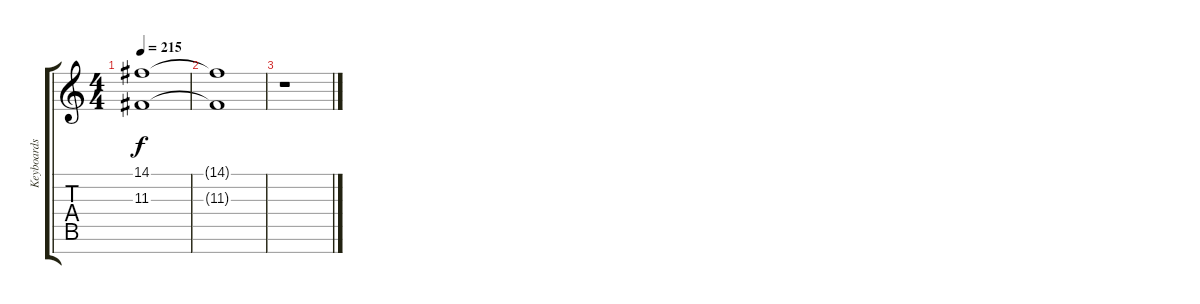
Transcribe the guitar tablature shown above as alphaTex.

\track ("Keyboards 2" "Keyboards ") {instrument stringensemble1}
\staff {score tabs}
\tuning (E4 B3 G3 D3 A2 E2 B1) {hide}
\ts (4 4)
\tempo 215
\clef g2
\ks c
(14.1{t} 11.3{t}).1{dy f volume 2} |
(14.1{t} 11.3{t}).1{volume 0} |
r.1
